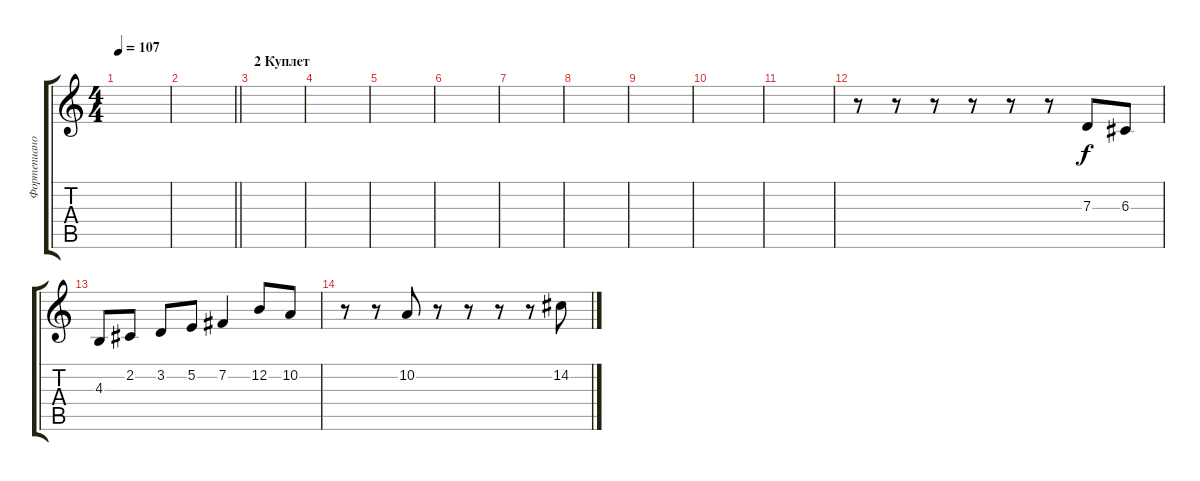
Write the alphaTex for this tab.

\track ("Фортепиано 1" "Фортепиано") {instrument electricgrandpiano}
\staff {score tabs}
\tuning (E4 B3 G3 D3 A2 E2) {hide}
\ts (4 4)
\tempo 107
\clef g2
\ks c
|
\barLineRight lightlight
|
\section ("" "2 Куплет")
|
|
|
|
|
|
|
|
|
r.8 r.8 r.8 r.8 r.8 r.8 7.3.8 6.3.8 |
4.3.8 2.2.8 3.2.8 5.2.8 7.2.4 12.2.8 10.2.8 |
r.8 r.8 10.2.8 r.8 r.8 r.8 r.8 14.2.8
